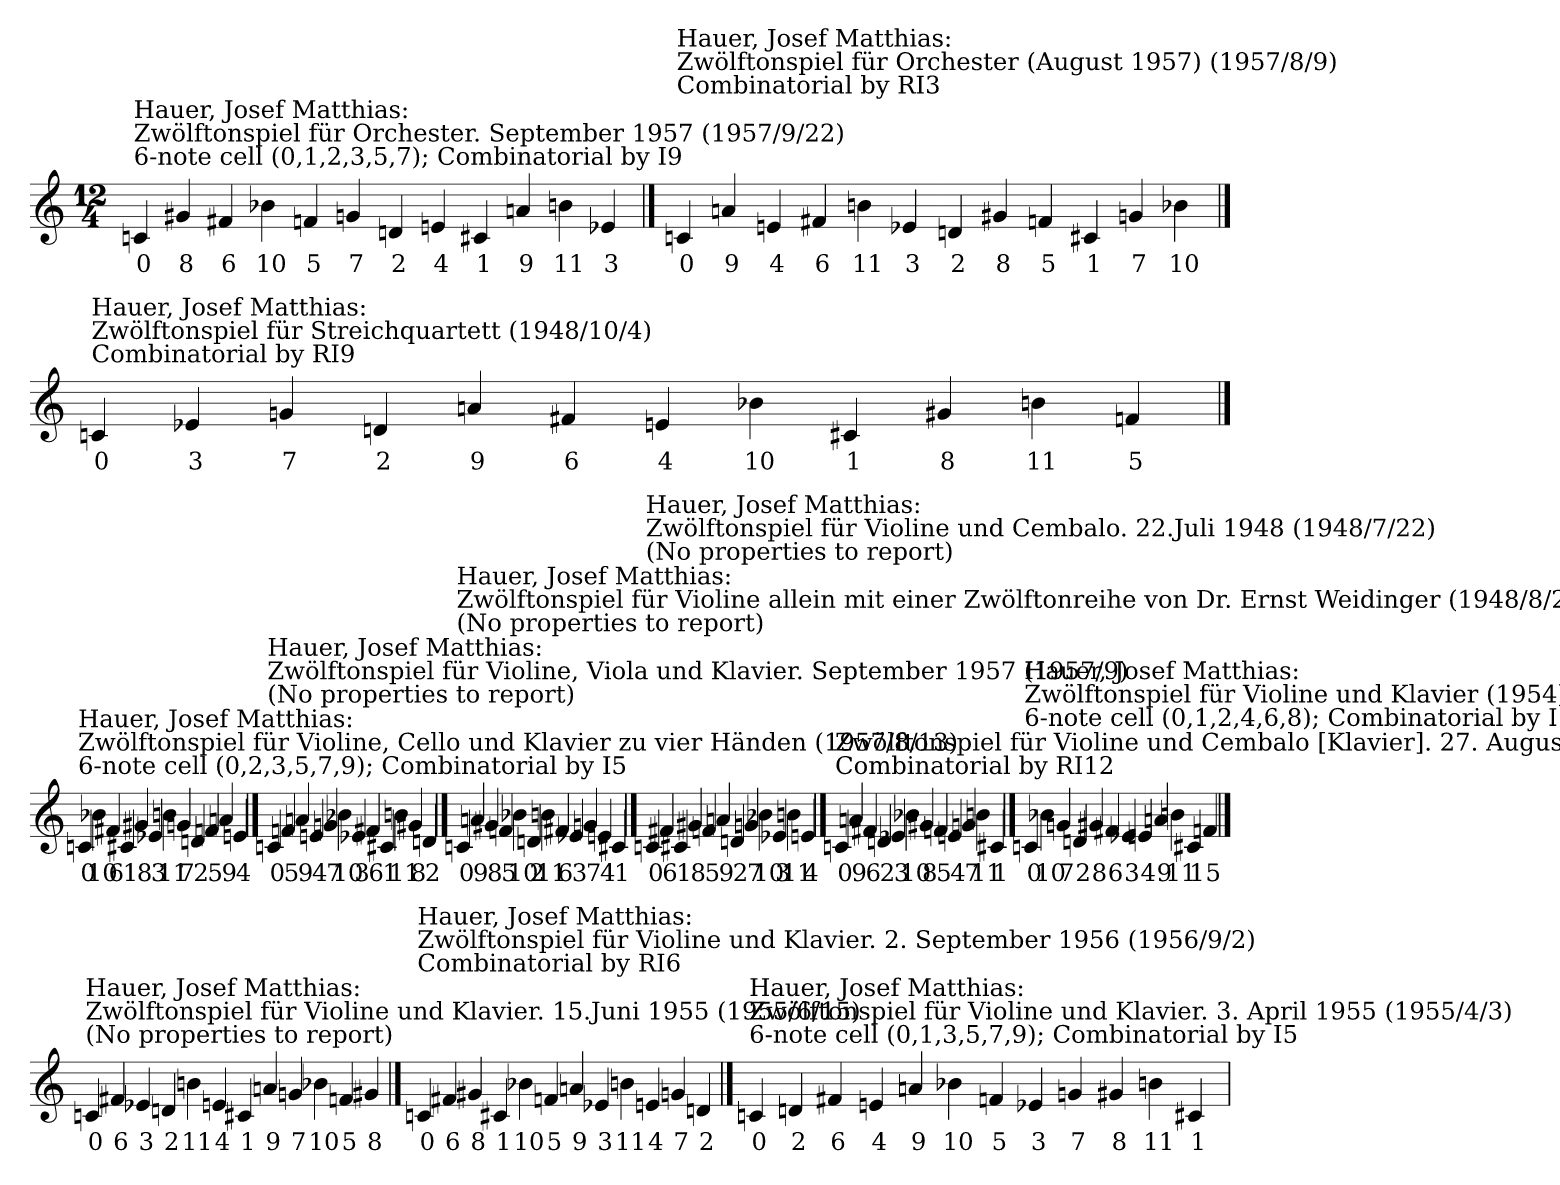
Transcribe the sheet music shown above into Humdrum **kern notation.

**kern	**text
*part1	*part1
*staff1	*staff1
!!LO:LB:g=z
*M12/4	*
==601	==601
!LO:TX:t=Hauer, Josef Matthias&colon; \nZwölftonspiel für Orchester. September 1957 (1957/9/22)\n6-note cell (0,1,2,3,5,7); Combinatorial by I9	!
4cn	0
4g#X	8
4f#X	6
4b-X	10
4fn	5
4gn	7
4dn	2
4en	4
4c#X	1
4an	9
4bn	11
4e-X	3
!!LO:LB:g=z
==602	==602
!LO:TX:t=Hauer, Josef Matthias&colon; \nZwölftonspiel für Orchester (August 1957) (1957/8/9)\nCombinatorial by RI3	!
4cn	0
4an	9
4en	4
4f#X	6
4bn	11
4e-X	3
4dn	2
4g#X	8
4fn	5
4c#X	1
4gn	7
4b-X	10
!!LO:LB:g=z
==603	==603
!LO:TX:t=Hauer, Josef Matthias&colon; \nZwölftonspiel für Streichquartett (1948/10/4)\nCombinatorial by RI9	!
4cn	0
4e-X	3
4gn	7
4dn	2
4an	9
4f#X	6
4en	4
4b-X	10
4c#X	1
4g#X	8
4bn	11
4fn	5
!!LO:LB:g=z
==604	==604
!LO:TX:t=Hauer, Josef Matthias&colon; \nZwölftonspiel für Violine, Cello und Klavier zu vier Händen (1957/8/13)\n6-note cell (0,2,3,5,7,9); Combinatorial by I5	!
4cn	0
4b-X	10
4f#X	6
4c#X	1
4g#X	8
4e-X	3
4bn	11
4gn	7
4dn	2
4fn	5
4an	9
4en	4
!!LO:LB:g=z
==605	==605
!LO:TX:t=Hauer, Josef Matthias&colon; \nZwölftonspiel für Violine, Viola und Klavier. September 1957 (1957/9)\n(No properties to report)	!
4cn	0
4fn	5
4an	9
4en	4
4gn	7
4b-X	10
4e-X	3
4f#X	6
4c#X	1
4bn	11
4g#X	8
4dn	2
!!LO:LB:g=z
==606	==606
!LO:TX:t=Hauer, Josef Matthias&colon; \nZwölftonspiel für Violine allein mit einer Zwölftonreihe von Dr. Ernst Weidinger (1948/8/23)\n(No properties to report)	!
4cn	0
4an	9
4g#X	8
4fn	5
4b-X	10
4dn	2
4bn	11
4f#X	6
4e-X	3
4gn	7
4en	4
4c#X	1
!!LO:LB:g=z
==607	==607
!LO:TX:t=Hauer, Josef Matthias&colon; \nZwölftonspiel für Violine und Cembalo. 22.Juli 1948 (1948/7/22)\n(No properties to report)	!
4cn	0
4f#X	6
4c#X	1
4g#X	8
4fn	5
4an	9
4dn	2
4gn	7
4b-X	10
4e-X	3
4bn	11
4en	4
!!LO:LB:g=z
==608	==608
!LO:TX:t=Hauer, Josef Matthias&colon; \nZwölftonspiel für Violine und Cembalo [Klavier]. 27. August 1948 (1948/8/27)\nCombinatorial by RI12	!
4cn	0
4an	9
4f#X	6
4dn	2
4e-X	3
4b-X	10
4g#X	8
4fn	5
4en	4
4gn	7
4bn	11
4c#X	1
!!LO:LB:g=z
==609	==609
!LO:TX:t=Hauer, Josef Matthias&colon; \nZwölftonspiel für Violine und Klavier (1954)\n6-note cell (0,1,2,4,6,8); Combinatorial by I11	!
4cn	0
4b-X	10
4gn	7
4dn	2
4g#X	8
4f#X	6
4e-X	3
4en	4
4an	9
4bn	11
4c#X	1
4fn	5
!!LO:LB:g=z
==610	==610
!LO:TX:t=Hauer, Josef Matthias&colon; \nZwölftonspiel für Violine und Klavier. 15.Juni 1955 (1955/6/15)\n(No properties to report)	!
4cn	0
4f#X	6
4e-X	3
4dn	2
4bn	11
4en	4
4c#X	1
4an	9
4gn	7
4b-X	10
4fn	5
4g#X	8
!!LO:LB:g=z
==611	==611
!LO:TX:t=Hauer, Josef Matthias&colon; \nZwölftonspiel für Violine und Klavier. 2. September 1956 (1956/9/2)\nCombinatorial by RI6	!
4cn	0
4f#X	6
4g#X	8
4c#X	1
4b-X	10
4fn	5
4an	9
4e-X	3
4bn	11
4en	4
4gn	7
4dn	2
!!LO:LB:g=z
==612	==612
!LO:TX:t=Hauer, Josef Matthias&colon; \nZwölftonspiel für Violine und Klavier. 3. April 1955 (1955/4/3)\n6-note cell (0,1,3,5,7,9); Combinatorial by I5	!
4cn	0
4dn	2
4f#X	6
4en	4
4an	9
4b-X	10
4fn	5
4e-X	3
4gn	7
4g#X	8
4bn	11
4c#X	1
=	=
*-	*-
